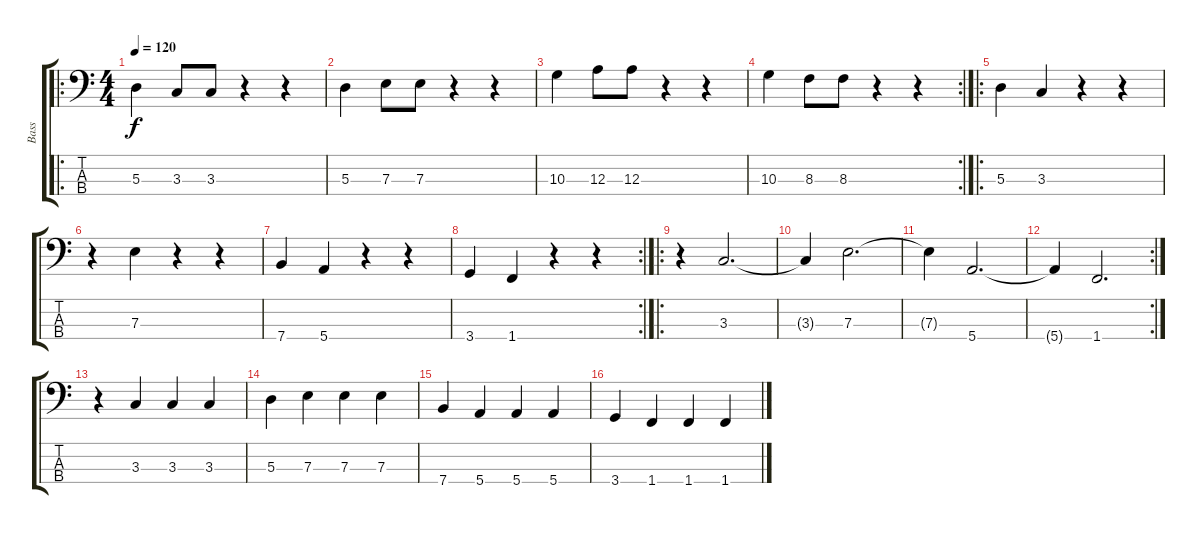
\track ("Bass" "Bass") {instrument electricbassfinger}
\staff {score tabs}
\tuning (G2 D2 A1 E1) {hide}
\ro
\ts (4 4)
\tempo 120
\clef f4
\ks c
5.3.4{dy f} 3.3.8 3.3.8 r.4 r.4 |
5.3.4 7.3.8 7.3.8 r.4 r.4 |
10.3.4 12.3.8 12.3.8 r.4 r.4 |
\rc 2
10.3.4 8.3.8 8.3.8 r.4 r.4 |
\ro
5.3.4 3.3.4 r.4 r.4 |
r.4 7.3.4 r.4 r.4 |
7.4.4 5.4.4 r.4 r.4 |
\rc 2
3.4.4 1.4.4 r.4 r.4 |
\ro
r.4 3.3.2{d} |
3.3{t}.4 7.3.2{d} |
7.3{t}.4 5.4.2{d} |
\rc 2
5.4{t}.4 1.4.2{d} |
r.4 3.3.4 3.3.4 3.3.4 |
5.3.4 7.3.4 7.3.4 7.3.4 |
7.4.4 5.4.4 5.4.4 5.4.4 |
3.4.4 1.4.4 1.4.4 1.4.4
